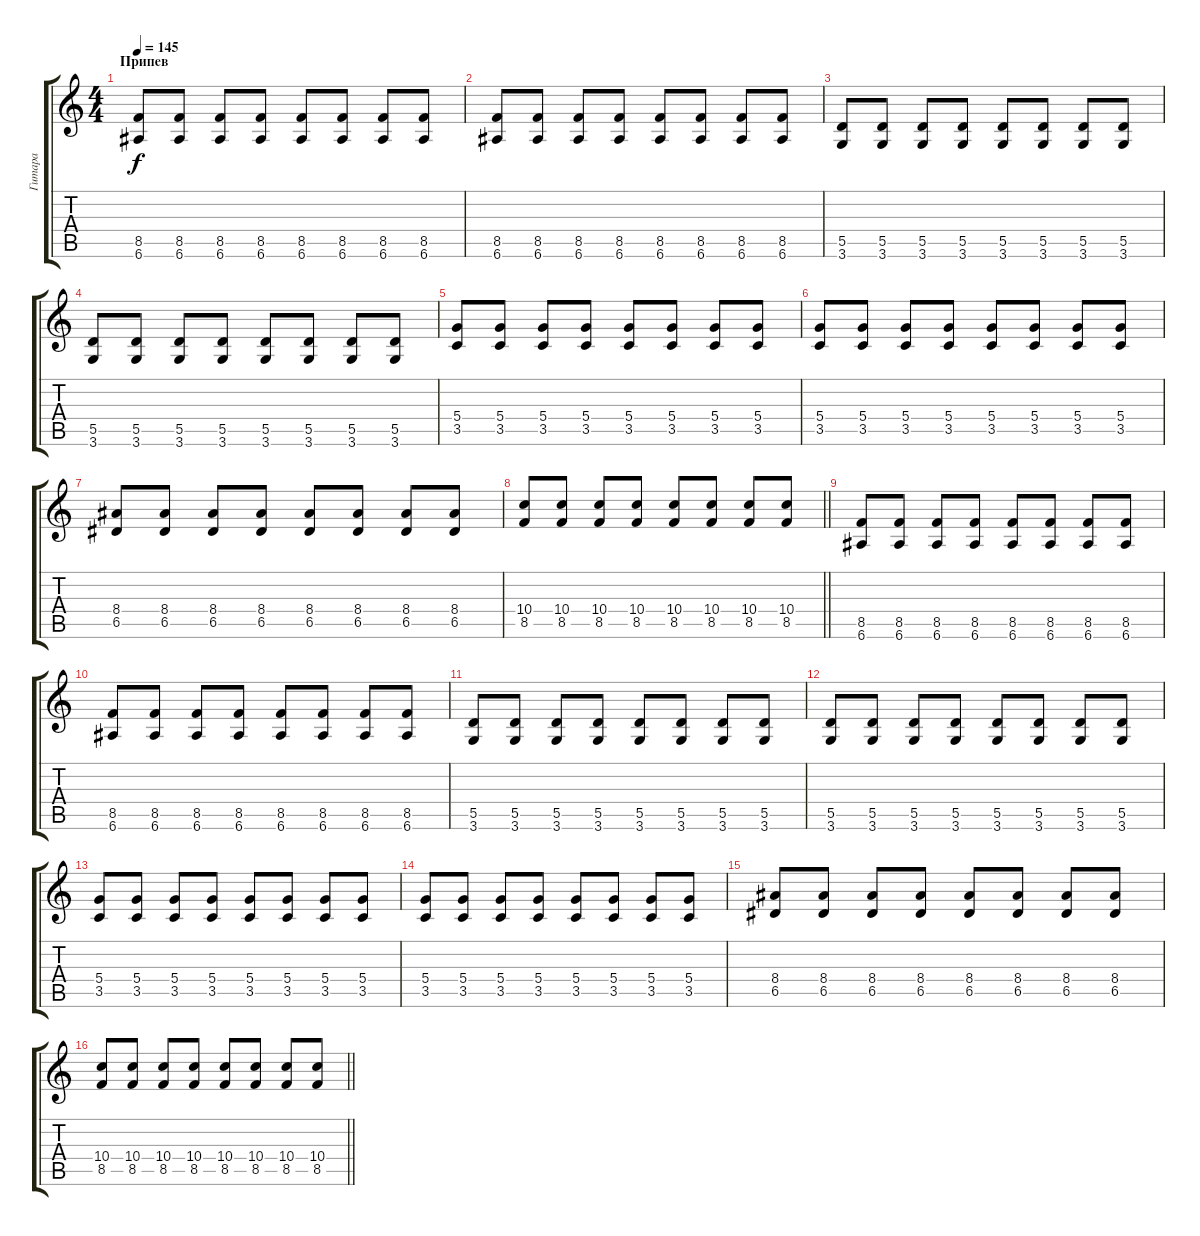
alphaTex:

\track ("Гитара" "Гитара") {instrument overdrivenguitar}
\staff {score tabs}
\tuning (E4 B3 G3 D3 A2 E2) {hide}
\ts (4 4)
\section ("" "Припев")
\tempo 145
\clef g2
\ks c
(8.5 6.6).8{dy f} (8.5 6.6).8 (8.5 6.6).8 (8.5 6.6).8 (8.5 6.6).8 (8.5 6.6).8 (8.5 6.6).8 (8.5 6.6).8 |
(8.5 6.6).8 (8.5 6.6).8 (8.5 6.6).8 (8.5 6.6).8 (8.5 6.6).8 (8.5 6.6).8 (8.5 6.6).8 (8.5 6.6).8 |
(5.5 3.6).8 (5.5 3.6).8 (5.5 3.6).8 (5.5 3.6).8 (5.5 3.6).8 (5.5 3.6).8 (5.5 3.6).8 (5.5 3.6).8 |
(5.5 3.6).8 (5.5 3.6).8 (5.5 3.6).8 (5.5 3.6).8 (5.5 3.6).8 (5.5 3.6).8 (5.5 3.6).8 (5.5 3.6).8 |
(5.4 3.5).8 (5.4 3.5).8 (5.4 3.5).8 (5.4 3.5).8 (5.4 3.5).8 (5.4 3.5).8 (5.4 3.5).8 (5.4 3.5).8 |
(5.4 3.5).8 (5.4 3.5).8 (5.4 3.5).8 (5.4 3.5).8 (5.4 3.5).8 (5.4 3.5).8 (5.4 3.5).8 (5.4 3.5).8 |
(8.4 6.5).8 (8.4 6.5).8 (8.4 6.5).8 (8.4 6.5).8 (8.4 6.5).8 (8.4 6.5).8 (8.4 6.5).8 (8.4 6.5).8 |
\barLineRight lightlight
(10.4 8.5).8 (10.4 8.5).8 (10.4 8.5).8 (10.4 8.5).8 (10.4 8.5).8 (10.4 8.5).8 (10.4 8.5).8 (10.4 8.5).8 |
(8.5 6.6).8 (8.5 6.6).8 (8.5 6.6).8 (8.5 6.6).8 (8.5 6.6).8 (8.5 6.6).8 (8.5 6.6).8 (8.5 6.6).8 |
(8.5 6.6).8 (8.5 6.6).8 (8.5 6.6).8 (8.5 6.6).8 (8.5 6.6).8 (8.5 6.6).8 (8.5 6.6).8 (8.5 6.6).8 |
(5.5 3.6).8 (5.5 3.6).8 (5.5 3.6).8 (5.5 3.6).8 (5.5 3.6).8 (5.5 3.6).8 (5.5 3.6).8 (5.5 3.6).8 |
(5.5 3.6).8 (5.5 3.6).8 (5.5 3.6).8 (5.5 3.6).8 (5.5 3.6).8 (5.5 3.6).8 (5.5 3.6).8 (5.5 3.6).8 |
(5.4 3.5).8 (5.4 3.5).8 (5.4 3.5).8 (5.4 3.5).8 (5.4 3.5).8 (5.4 3.5).8 (5.4 3.5).8 (5.4 3.5).8 |
(5.4 3.5).8 (5.4 3.5).8 (5.4 3.5).8 (5.4 3.5).8 (5.4 3.5).8 (5.4 3.5).8 (5.4 3.5).8 (5.4 3.5).8 |
(8.4 6.5).8 (8.4 6.5).8 (8.4 6.5).8 (8.4 6.5).8 (8.4 6.5).8 (8.4 6.5).8 (8.4 6.5).8 (8.4 6.5).8 |
\barLineRight lightlight
(10.4 8.5).8 (10.4 8.5).8 (10.4 8.5).8 (10.4 8.5).8 (10.4 8.5).8 (10.4 8.5).8 (10.4 8.5).8 (10.4 8.5).8
